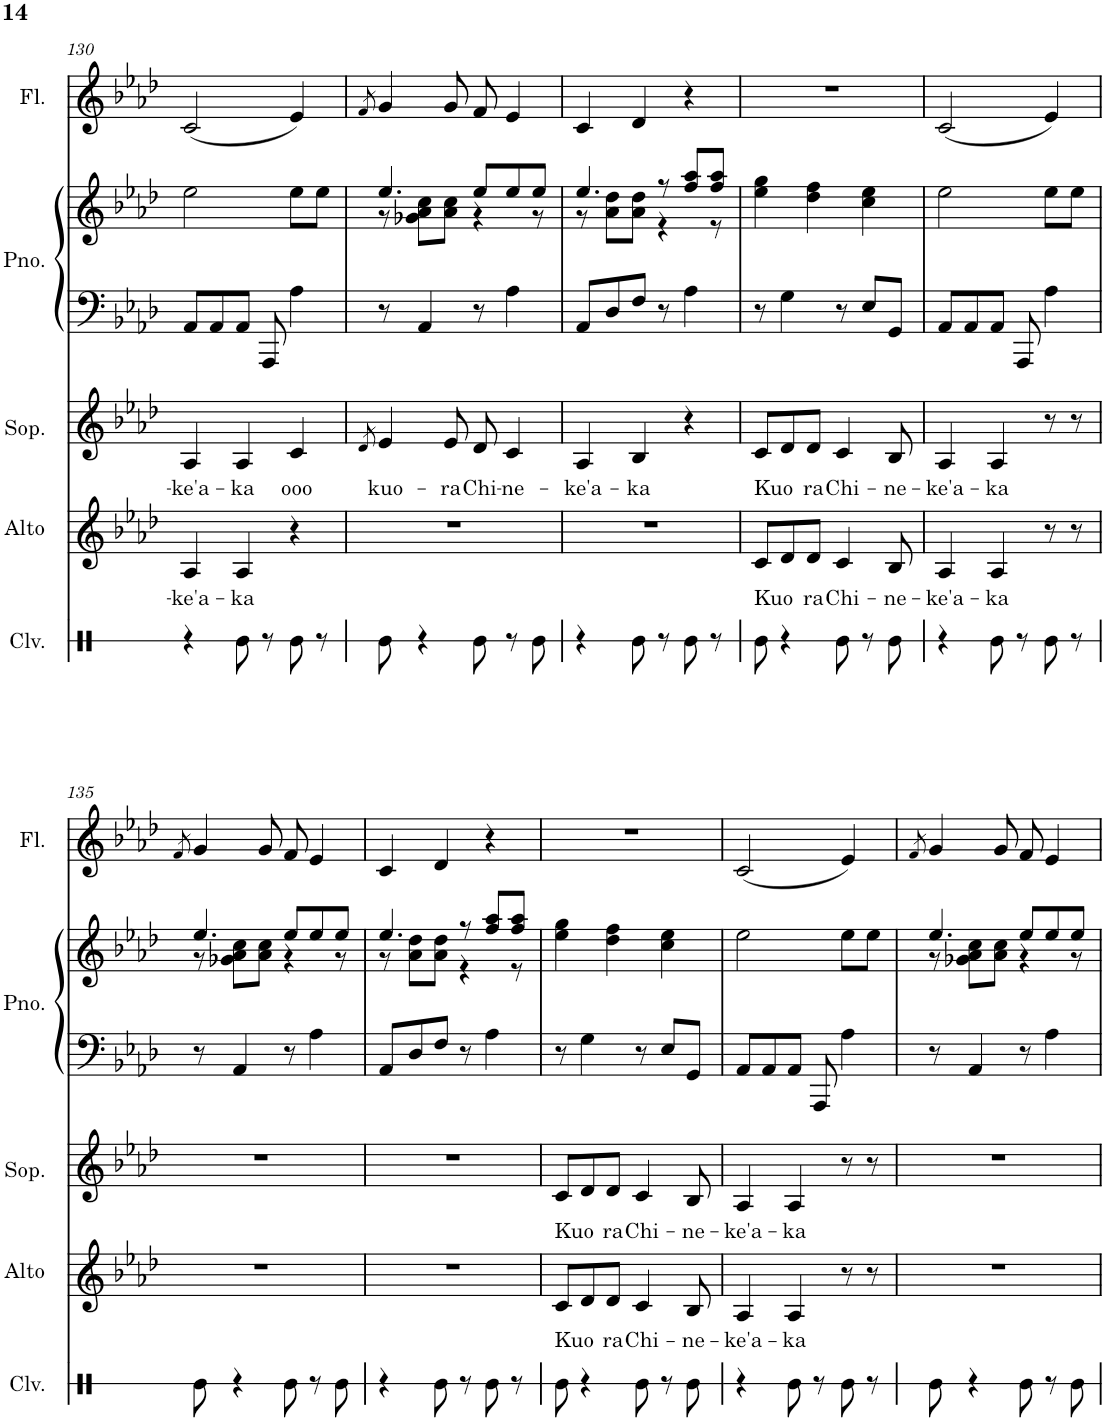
**kern	**kern	**text	**kern	**text	**kern	**kern	**kern
*part4	*part3	*part3	*part3	*part3	*part2	*part2	*part1
*staff6	*staff5	*staff5	*staff4	*staff4	*staff3	*staff2	*staff1
*I"Claves	*I"Soprano    Alto	*	*	*	*I"Piano	*	*I"Flute
*I'Clv.	*I'Sop.    Alto	*	*	*	*I'Pno.	*	*I'Fl.
!!LO:PB:g=z
*clefX	*clefG2	*	*clefG2	*	*clefF4	*clefG2	*clefG2
*k[]	*k[b-e-a-d-]	*	*k[b-e-a-d-]	*	*k[b-e-a-d-]	*k[b-e-a-d-]	*k[b-e-a-d-]
*M6/8	*M6/8	*	*M6/8	*	*M6/8	*M6/8	*M6/8
=130	=130	=130	=130	=130	=130	=130	=130
!	!	!LO:LY:b	!	!LO:LY:b	!	!	!
4r	4A-/	-ke'a-	4A-/	-ke'a-	8AA-/L	2ee-\	(2c/
.	.	.	.	.	8AA-/	.	.
!	!	!LO:LY:b	!	!LO:LY:b	!	!	!
8Re\	4A-/	-ka	4A-/	-ka	8AA-/J	.	.
8r	.	.	.	.	8AAA-/	.	.
!	!	!	!	!LO:LY:b	!	!	!
8Re\	4r	.	4c/	ooo	4A-\	8ee-\L	4e-/)
8r	.	.	.	.	.	8ee-\J	.
=131	=131	=131	=131	=131	=131	=131	=131
.	.	.	8qd-/	.	.	.	8qf/
!	!	!	!	!LO:LY:b	!	!	!
*	*	*	*	*	*	*^	*
8Re\	2.r	.	4e-/	kuo-	8r	4.ee-/	8r	4g/
4r	.	.	.	.	4AA-/	.	8g-X\ 8a-\ 8cc\L	.
!	!	!	!	!LO:LY:b	!	!	!	!
.	.	.	8e-/	-ra	.	.	8a-\ 8cc\J	8g/
!	!	!	!	!LO:LY:b	!	!	!	!
8Re\	.	.	8d-/	Chi-	8r	8ee-/L	4r	8f/
!	!	!	!	!LO:LY:b	!	!	!	!
8r	.	.	4c/	-ne-	4A-\	8ee-/	.	4e-/
8Re\	.	.	.	.	.	8ee-/J	8r	.
=132	=132	=132	=132	=132	=132	=132	=132	=132
!	!	!	!	!LO:LY:b	!	!	!	!
4r	2.r	.	4A-/	-ke'a-	8AA-/L	4.ee-/	8r	4c/
.	.	.	.	.	8D-/	.	8a-\ 8dd-\L	.
!	!	!	!	!LO:LY:b	!	!	!	!
8Re\	.	.	4B-/	-ka	8F/J	.	8a-\ 8dd-\J	4d-/
8r	.	.	.	.	8r	8r	4r	.
8Re\	.	.	4r	.	4A-\	8ff/ 8aa-/L	.	4r
8r	.	.	.	.	.	8ff/ 8aa-/J	8r	.
=133	=133	=133	=133	=133	=133	=133	=133	=133
!	!	!LO:LY:b	!	!LO:LY:b	!	!	!	!
*	*	*	*	*	*	*v	*v	*
8Re\	8c/L	Kuo	8c/L	Kuo	8r	4ee-\ 4gg\	2.r
4r	8d-/	.	8d-/	.	4G\	.	.
!	!	!LO:LY:b	!	!LO:LY:b	!	!	!
.	8d-/J	ra	8d-/J	ra	.	4dd-\ 4ff\	.
!	!	!LO:LY:b	!	!LO:LY:b	!	!	!
8Re\	4c/	Chi-	4c/	Chi-	8r	.	.
8r	.	.	.	.	8E-/L	4cc\ 4ee-\	.
!	!	!LO:LY:b	!	!LO:LY:b	!	!	!
8Re\	8B-/	-ne-	8B-/	-ne-	8GG/J	.	.
=134	=134	=134	=134	=134	=134	=134	=134
!	!	!LO:LY:b	!	!LO:LY:b	!	!	!
4r	4A-/	-ke'a-	4A-/	-ke'a-	8AA-/L	2ee-\	(2c/
.	.	.	.	.	8AA-/	.	.
!	!	!LO:LY:b	!	!LO:LY:b	!	!	!
8Re\	4A-/	-ka	4A-/	-ka	8AA-/J	.	.
8r	.	.	.	.	8AAA-/	.	.
8Re\	8r	.	8r	.	4A-\	8ee-\L	4e-/)
8r	8r	.	8r	.	.	8ee-\J	.
!!LO:LB:g=z
=135	=135	=135	=135	=135	=135	=135	=135
.	.	.	.	.	.	.	8qf/
*	*	*	*	*	*	*^	*
8Re\	2.r	.	2.r	.	8r	4.ee-/	8r	4g/
4r	.	.	.	.	4AA-/	.	8g-X\ 8a-\ 8cc\L	.
.	.	.	.	.	.	.	8a-\ 8cc\J	8g/
8Re\	.	.	.	.	8r	8ee-/L	4r	8f/
8r	.	.	.	.	4A-\	8ee-/	.	4e-/
8Re\	.	.	.	.	.	8ee-/J	8r	.
=136	=136	=136	=136	=136	=136	=136	=136	=136
4r	2.r	.	2.r	.	8AA-/L	4.ee-/	8r	4c/
.	.	.	.	.	8D-/	.	8a-\ 8dd-\L	.
8Re\	.	.	.	.	8F/J	.	8a-\ 8dd-\J	4d-/
8r	.	.	.	.	8r	8r	4r	.
8Re\	.	.	.	.	4A-\	8ff/ 8aa-/L	.	4r
8r	.	.	.	.	.	8ff/ 8aa-/J	8r	.
=137	=137	=137	=137	=137	=137	=137	=137	=137
!	!	!LO:LY:b	!	!LO:LY:b	!	!	!	!
*	*	*	*	*	*	*v	*v	*
8Re\	8c/L	Kuo	8c/L	Kuo	8r	4ee-\ 4gg\	2.r
4r	8d-/	.	8d-/	.	4G\	.	.
!	!	!LO:LY:b	!	!LO:LY:b	!	!	!
.	8d-/J	ra	8d-/J	ra	.	4dd-\ 4ff\	.
!	!	!LO:LY:b	!	!LO:LY:b	!	!	!
8Re\	4c/	Chi-	4c/	Chi-	8r	.	.
8r	.	.	.	.	8E-/L	4cc\ 4ee-\	.
!	!	!LO:LY:b	!	!LO:LY:b	!	!	!
8Re\	8B-/	-ne-	8B-/	-ne-	8GG/J	.	.
=138	=138	=138	=138	=138	=138	=138	=138
!	!	!LO:LY:b	!	!LO:LY:b	!	!	!
4r	4A-/	-ke'a-	4A-/	-ke'a-	8AA-/L	2ee-\	(2c/
.	.	.	.	.	8AA-/	.	.
!	!	!LO:LY:b	!	!LO:LY:b	!	!	!
8Re\	4A-/	-ka	4A-/	-ka	8AA-/J	.	.
8r	.	.	.	.	8AAA-/	.	.
8Re\	8r	.	8r	.	4A-\	8ee-\L	4e-/)
8r	8r	.	8r	.	.	8ee-\J	.
=139	=139	=139	=139	=139	=139	=139	=139
.	.	.	.	.	.	.	8qf/
*	*	*	*	*	*	*^	*
8Re\	2.r	.	2.r	.	8r	4.ee-/	8r	4g/
4r	.	.	.	.	4AA-/	.	8g-X\ 8a-\ 8cc\L	.
.	.	.	.	.	.	.	8a-\ 8cc\J	8g/
8Re\	.	.	.	.	8r	8ee-/L	4r	8f/
8r	.	.	.	.	4A-\	8ee-/	.	4e-/
8Re\	.	.	.	.	.	8ee-/J	8r	.
*	*	*	*	*	*	*v	*v	*
=	=	=	=	=	=	=	=
*-	*-	*-	*-	*-	*-	*-	*-
